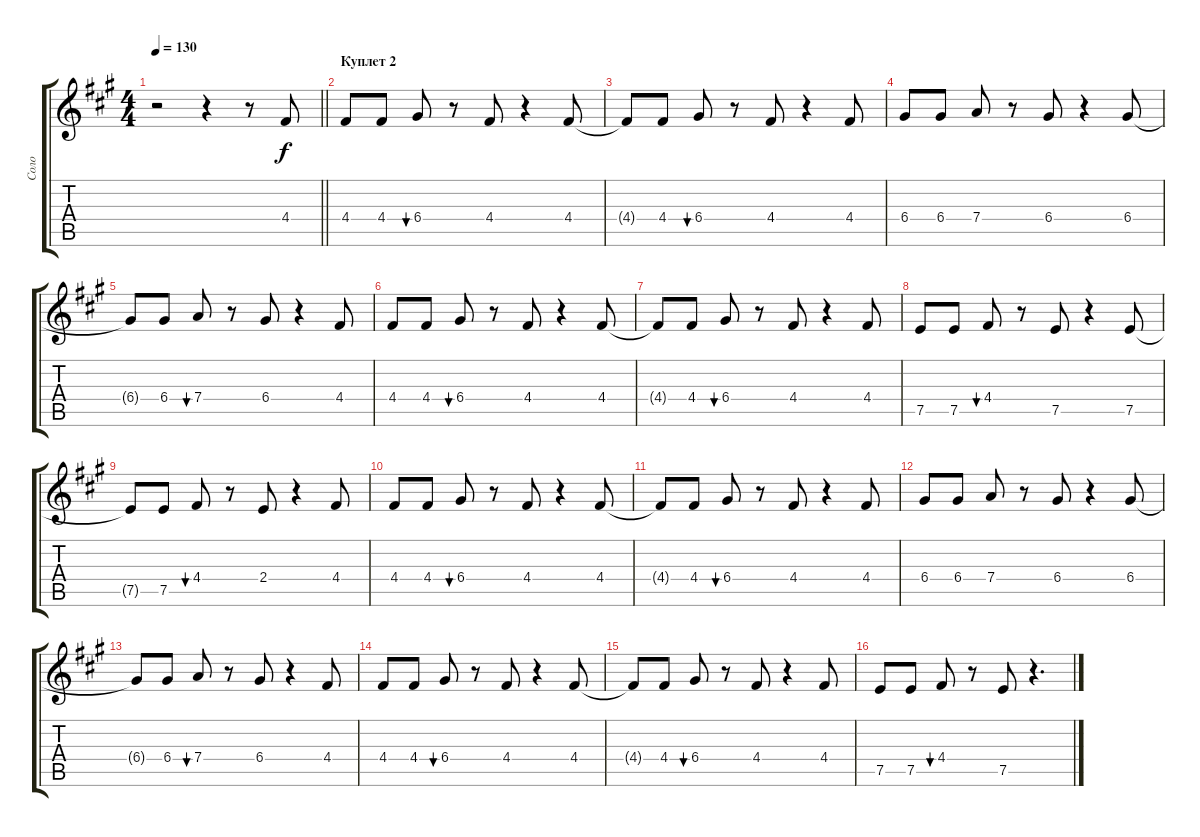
\track ("Соло" "Соло") {solo instrument distortionguitar}
\staff {score tabs}
\tuning (E4 B3 G3 D3 A2 E2) {hide}
\ts (4 4)
\tempo 130
\clef g2
\barLineRight lightlight
\ks f#minor
r.2{dy f} r.4 r.8 4.4.8{instrument overdrivenguitar} |
\section ("" "Куплет 2")
4.4.8 4.4.8 6.4.8{bu 60} r.8 4.4.8 r.4 4.4.8 |
4.4{t}.8 4.4.8 6.4.8{bu 60} r.8 4.4.8 r.4 4.4.8 |
6.4.8 6.4.8 7.4.8 r.8 6.4.8 r.4 6.4.8 |
6.4{t}.8 6.4.8 7.4.8{bu 60} r.8 6.4.8 r.4 4.4.8 |
4.4.8 4.4.8 6.4.8{bu 60} r.8 4.4.8 r.4 4.4.8 |
4.4{t}.8 4.4.8 6.4.8{bu 60} r.8 4.4.8 r.4 4.4.8 |
7.5.8 7.5.8 4.4.8{bu 60} r.8 7.5.8 r.4 7.5.8 |
7.5{t}.8 7.5.8 4.4.8{bu 60} r.8 2.4.8 r.4 4.4.8 |
4.4.8 4.4.8 6.4.8{bu 60} r.8 4.4.8 r.4 4.4.8 |
4.4{t}.8 4.4.8 6.4.8{bu 60} r.8 4.4.8 r.4 4.4.8 |
6.4.8 6.4.8 7.4.8 r.8 6.4.8 r.4 6.4.8 |
6.4{t}.8 6.4.8 7.4.8{bu 60} r.8 6.4.8 r.4 4.4.8 |
4.4.8 4.4.8 6.4.8{bu 60} r.8 4.4.8 r.4 4.4.8 |
4.4{t}.8 4.4.8 6.4.8{bu 60} r.8 4.4.8 r.4 4.4.8 |
7.5.8 7.5.8 4.4.8{bu 60} r.8 7.5.8 r.4{d}
